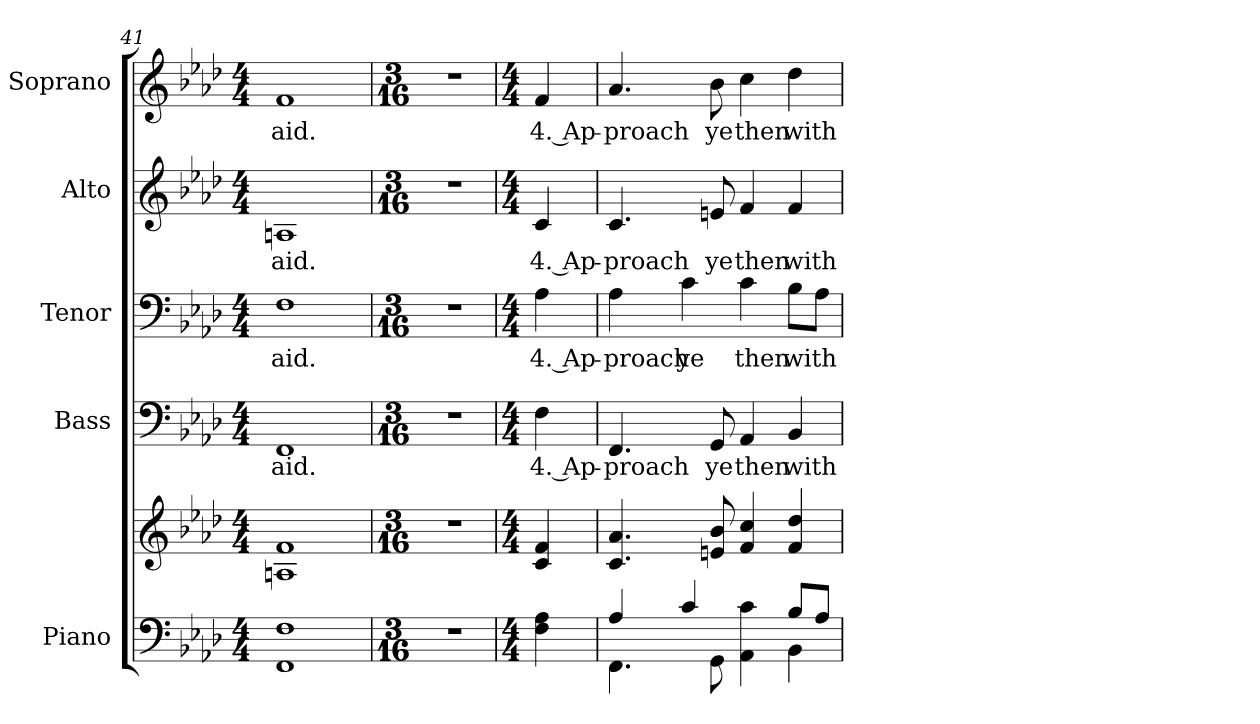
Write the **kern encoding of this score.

**kern	**kern	**kern	**text	**kern	**text	**kern	**text	**kern	**text
*part5	*part5	*part4	*part4	*part3	*part3	*part2	*part2	*part1	*part1
*staff6	*staff5	*staff4	*staff4	*staff3	*staff3	*staff2	*staff2	*staff1	*staff1
*I"Piano	*	*I"Bass	*	*I"Tenor	*	*I"Alto	*	*I"Soprano	*
*I'Pno.	*	*I'B.	*	*I'T.	*	*I'A.	*	*I'S.	*
*clefF4	*clefG2	*clefF4	*	*clefF4	*	*clefG2	*	*clefG2	*
*k[b-e-a-d-]	*k[b-e-a-d-]	*k[b-e-a-d-]	*	*k[b-e-a-d-]	*	*k[b-e-a-d-]	*	*k[b-e-a-d-]	*
*A-:	*A-:	*A-:	*	*A-:	*	*A-:	*	*A-:	*
*M4/4	*M4/4	*M4/4	*	*M4/4	*	*M4/4	*	*M4/4	*
=41	=41	=41	=41	=41	=41	=41	=41	=41	=41
!	!	!	!LO:LY:b:color=#000000	!	!	!	!	!	!
!	!	!	!	!	!LO:LY:b:color=#000000	!	!	!	!
!	!	!	!	!	!	!	!LO:LY:b:color=#000000	!	!
!	!	!	!	!	!	!	!	!	!LO:LY:b:color=#000000
1FFi 1Fi	1Ani 1fi	1FFi	aid.	1Fi	aid.	1Ani	aid.	1fi	aid.
!!LO:PB:g=z
=42	=42	=42	=42	=42	=42	=42	=42	=42	=42
*M3/16	*M3/16	*M3/16	*	*M3/16	*	*M3/16	*	*M3/16	*
!LO:N:vis=1	!LO:N:vis=1	!LO:N:vis=1	!	!LO:N:vis=1	!	!LO:N:vis=1	!	!LO:N:vis=1	!
8.r	8.r	8.r	.	8.r	.	8.r	.	8.r	.
=43	=43	=43	=43	=43	=43	=43	=43	=43	=43
*M4/4	*M4/4	*M4/4	*	*M4/4	*	*M4/4	*	*M4/4	*
!	!	!	!LO:LY:b:color=#000000	!	!	!	!	!	!
!	!	!	!	!	!LO:LY:b:color=#000000	!	!	!	!
!	!	!	!	!	!	!	!LO:LY:b:color=#000000	!	!
!	!	!	!	!	!	!	!	!	!LO:LY:b:color=#000000
4Fi\ 4A-i	4ci/ 4fi	4Fi\	4. Ap-	4A-i\	4. Ap-	4ci/	4. Ap-	4fi/	4. Ap-
!!LO:PB:g=z
=44	=44	=44	=44	=44	=44	=44	=44	=44	=44
*^	*	*	*	*	*	*	*	*	*
!	!	!	!	!LO:LY:b:color=#000000	!	!	!	!	!	!
!	!	!	!	!	!	!LO:LY:b:color=#000000	!	!	!	!
!	!	!	!	!	!	!	!	!LO:LY:b:color=#000000	!	!
!	!	!	!	!	!	!	!	!	!	!LO:LY:b:color=#000000
4A-i/	4.FFi\	4.ci/ 4.a-i	4.FFi/	-proach	4A-i\	-proach	4.ci/	-proach	4.a-i/	-proach
!	!	!	!	!	!	!LO:LY:b:color=#000000	!	!	!	!
4ci/	.	.	.	.	4ci\	ye	.	.	.	.
!	!	!	!	!LO:LY:b:color=#000000	!	!	!	!	!	!
!	!	!	!	!	!	!	!	!LO:LY:b:color=#000000	!	!
!	!	!	!	!	!	!	!	!	!	!LO:LY:b:color=#000000
.	8GGi\	8eni/ 8b-i	8GGi/	ye	.	.	8eni/	ye	8b-i\	ye
!	!	!	!	!LO:LY:b:color=#000000	!	!	!	!	!	!
!	!	!	!	!	!	!LO:LY:b:color=#000000	!	!	!	!
!	!	!	!	!	!	!	!	!LO:LY:b:color=#000000	!	!
!	!	!	!	!	!	!	!	!	!	!LO:LY:b:color=#000000
4AA-i\ 4ci	4ryy	4fi/ 4cci	4AA-i/	then	4ci\	then	4fi/	then	4cci\	then
!	!	!	!	!LO:LY:b:color=#000000	!	!	!	!	!	!
!	!	!	!	!	!	!LO:LY:b:color=#000000	!	!	!	!
!	!	!	!	!	!	!	!	!LO:LY:b:color=#000000	!	!
!	!	!	!	!	!	!	!	!	!	!LO:LY:b:color=#000000
8B-i/L	4BB-i\	4fi/ 4dd-i	4BB-i/	with	8B-i\L	with	4fi/	with	4dd-i\	with
8A-i/J	.	.	.	.	8A-i\J	.	.	.	.	.
*v	*v	*	*	*	*	*	*	*	*	*
=	=	=	=	=	=	=	=	=	=
*-	*-	*-	*-	*-	*-	*-	*-	*-	*-
